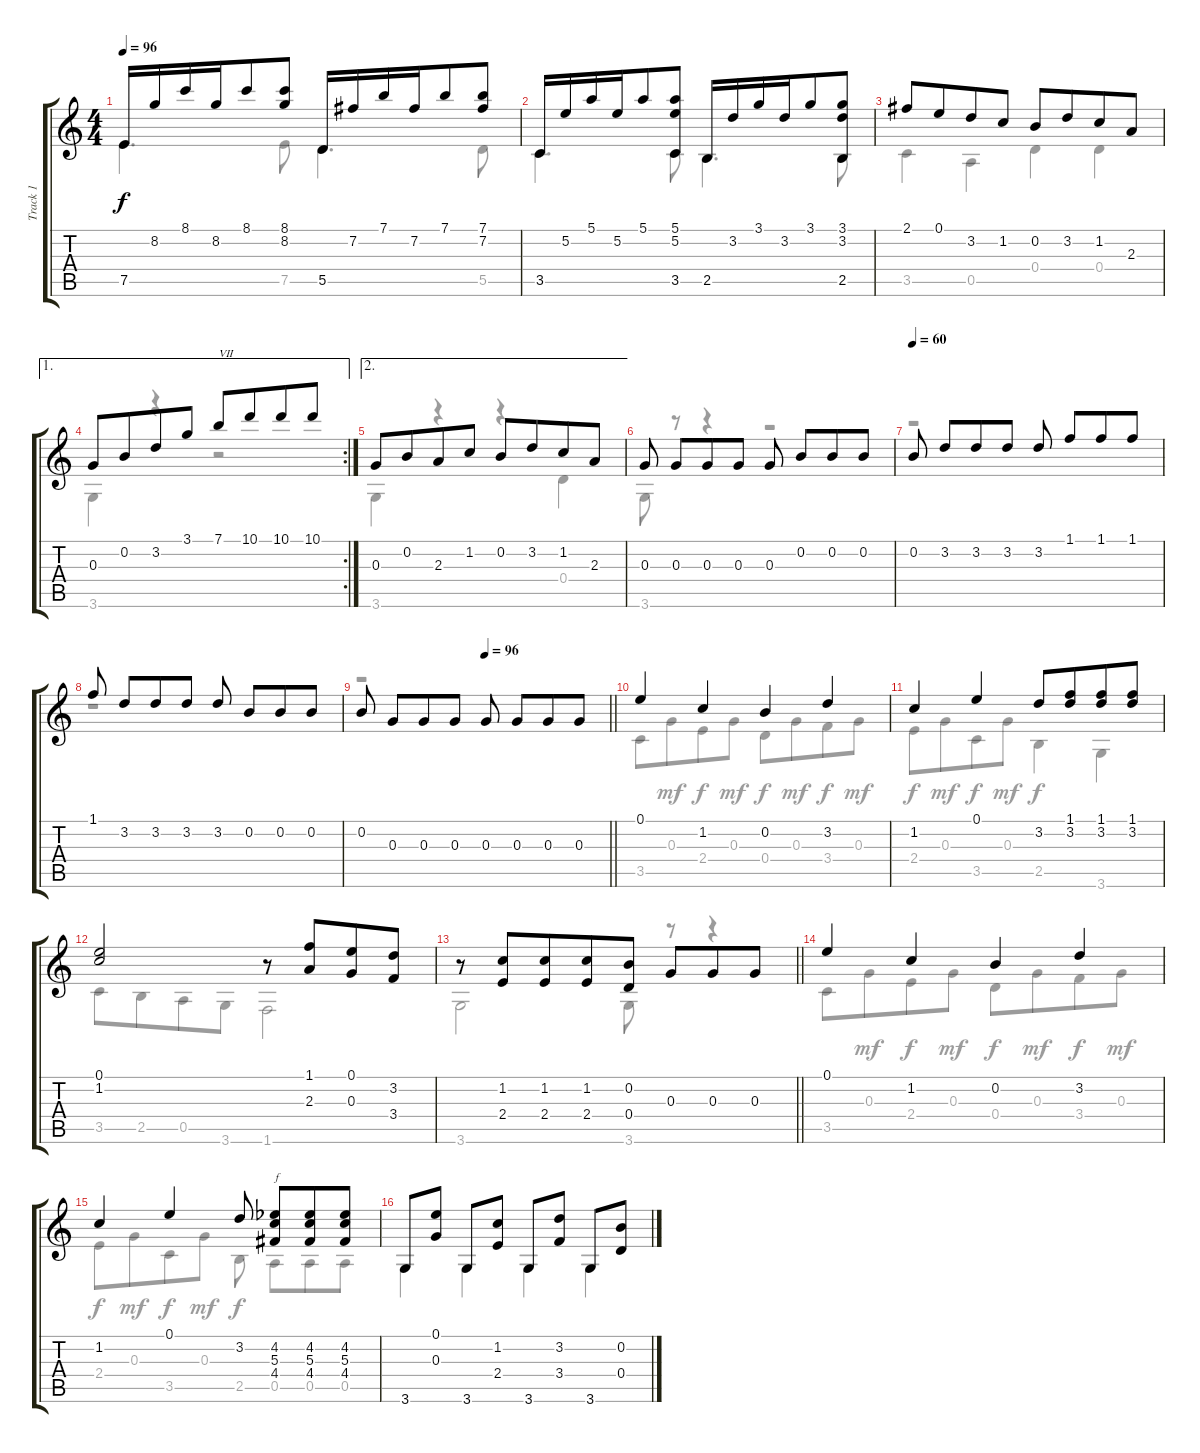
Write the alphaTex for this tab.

\track ("Track 1" "Track 1") {instrument acousticguitarsteel}
\staff {score tabs}
\tuning (E4 B3 G3 D3 A2 E2) {hide}
\voice
\ts (4 4)
\tempo 96
\clef g2
\ks c
7.5.16{dy f} 8.2.16 8.1.16 8.2.16{beam merge} 8.1.8 (8.1 8.2).8 5.5.16 7.2.16 7.1.16 7.2.16{beam merge} 7.1.8 (7.1 7.2).8 |
3.5.16 5.2.16 5.1.16 5.2.16{beam merge} 5.1.8 (5.1 5.2 3.5).8 2.5.16 3.2.16 3.1.16 3.2.16{beam merge} 3.1.8 (3.1 3.2 2.5).8 |
2.1.8 0.1.8{beam merge} 3.2.8 1.2.8 0.2.8 3.2.8{beam merge} 1.2.8 2.3.8 |
\ae 1
\rc 2
0.3.8 0.2.8{beam merge} 3.2.8 3.1.8 7.1.8{txt "VII"} 10.1.8{beam merge} 10.1.8 10.1.8 |
\ae 2
0.3.8 0.2.8{beam merge} 2.3.8 1.2.8 0.2.8 3.2.8{beam merge} 1.2.8 2.3.8 |
0.3.8{beam split} 0.3.8{beam merge} 0.3.8 0.3.8 0.3.8{beam split} 0.2.8{beam merge} 0.2.8 0.2.8 |
\tempo 60
0.2.8{beam split} 3.2.8{beam merge} 3.2.8 3.2.8 3.2.8{beam split} 1.1.8{beam merge} 1.1.8 1.1.8 |
1.1.8{beam split} 3.2.8{beam merge} 3.2.8 3.2.8 3.2.8{beam split} 0.2.8{beam merge} 0.2.8 0.2.8 |
\tempo (96 0.5)
\barLineRight lightlight
0.2.8{beam split} 0.3.8{beam merge} 0.3.8 0.3.8 0.3.8{beam split} 0.3.8{beam merge} 0.3.8 0.3.8 |
0.1.4{volume 12} 1.2.4 0.2.4 3.2.4 |
1.2.4 0.1.4 3.2.8 (1.1 3.2).8{beam merge} (1.1 3.2).8 (1.1 3.2).8 |
(0.1 1.2).2 r.8 (1.1 2.3).8{beam merge} (0.1 0.3).8 (3.2 3.4).8 |
\barLineRight lightlight
r.8 (1.2 2.4).8{beam merge} (1.2 2.4).8 (1.2 2.4).8{beam merge} (0.2 0.4).8{beam split} 0.3.8{beam merge} 0.3.8 0.3.8 |
0.1.4 1.2.4 0.2.4 3.2.4 |
1.2.4 0.1.4 3.2.8{beam split} (4.2{acc b} 5.3 4.4).8{txt "f" volume 16 beam merge} (4.2{acc b} 5.3 4.4).8 (4.2{acc b} 5.3 4.4).8 |
3.6.8 (0.1 0.3).8 3.6.8 (1.2 2.4).8 3.6.8 (3.2 3.4).8 3.6.8 (0.2 0.4).8
\voice
\clef g2
\ottava regular
\simile none
\ks c
7.5.4{d dy f} 7.5.8 5.5.4{d} 5.5.8 |
3.5.4{d} 3.5.8 2.5.4{d} 2.5.8 |
3.5.4 0.5.4 0.4.4 0.4.4 |
3.6.4 r.4 r.2 |
3.6.4 r.4 r.4 0.4.4 |
3.6.8 r.8 r.4 r.2 |
r.1 |
r.1 |
\barLineRight lightlight
r.1 |
3.5.8 0.3.8{dy mf beam merge} 2.4.8{dy f} 0.3.8{dy mf} 0.4.8{dy f} 0.3.8{dy mf beam merge} 3.4.8{dy f} 0.3.8{dy mf} |
2.4.8{dy f} 0.3.8{dy mf beam merge} 3.5.8{dy f} 0.3.8{dy mf} 2.5.4{dy f} 3.6.4 |
3.5.8 2.5.8{beam merge} 0.5.8 3.6.8 1.6.2 |
\barLineRight lightlight
3.6.2 3.6.8 r.8 r.4 |
3.5.8 0.3.8{dy mf beam merge} 2.4.8{dy f} 0.3.8{dy mf} 0.4.8{dy f} 0.3.8{dy mf beam merge} 3.4.8{dy f} 0.3.8{dy mf} |
2.4.8{dy f} 0.3.8{dy mf beam merge} 3.5.8{dy f} 0.3.8{dy mf} 2.5.8{dy f beam split} 0.5.8{beam merge} 0.5.8 0.5.8 |
3.6.4 3.6.4 3.6.4 3.6.4
